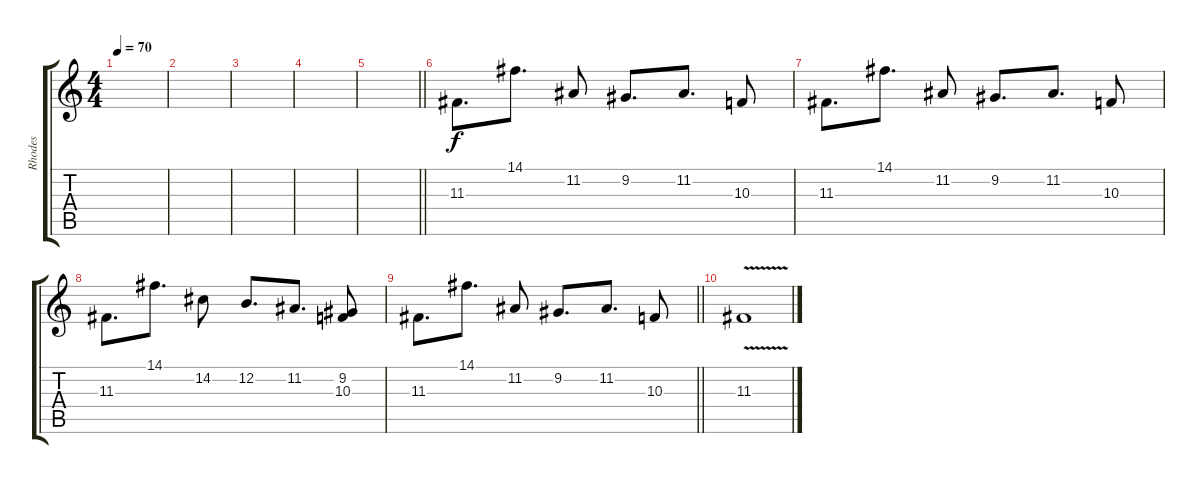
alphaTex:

\track ("Rhodes" "Rhodes") {instrument electricpiano1}
\staff {score tabs}
\tuning (E4 B3 G3 D3 A2 E2) {hide}
\ts (4 4)
\tempo 70
\clef g2
\ks c
|
|
|
|
\barLineRight lightlight
|
11.3.8{d} 14.1.8{d} 11.2.8 9.2.8{d} 11.2.8{d} 10.3.8 |
11.3.8{d} 14.1.8{d} 11.2.8 9.2.8{d} 11.2.8{d} 10.3.8 |
11.3.8{d} 14.1.8{d} 14.2.8 12.2.8{d} 11.2.8{d} (9.2 10.3).8 |
\barLineRight lightlight
11.3.8{d} 14.1.8{d} 11.2.8 9.2.8{d} 11.2.8{d} 10.3.8 |
11.3{v}.1
